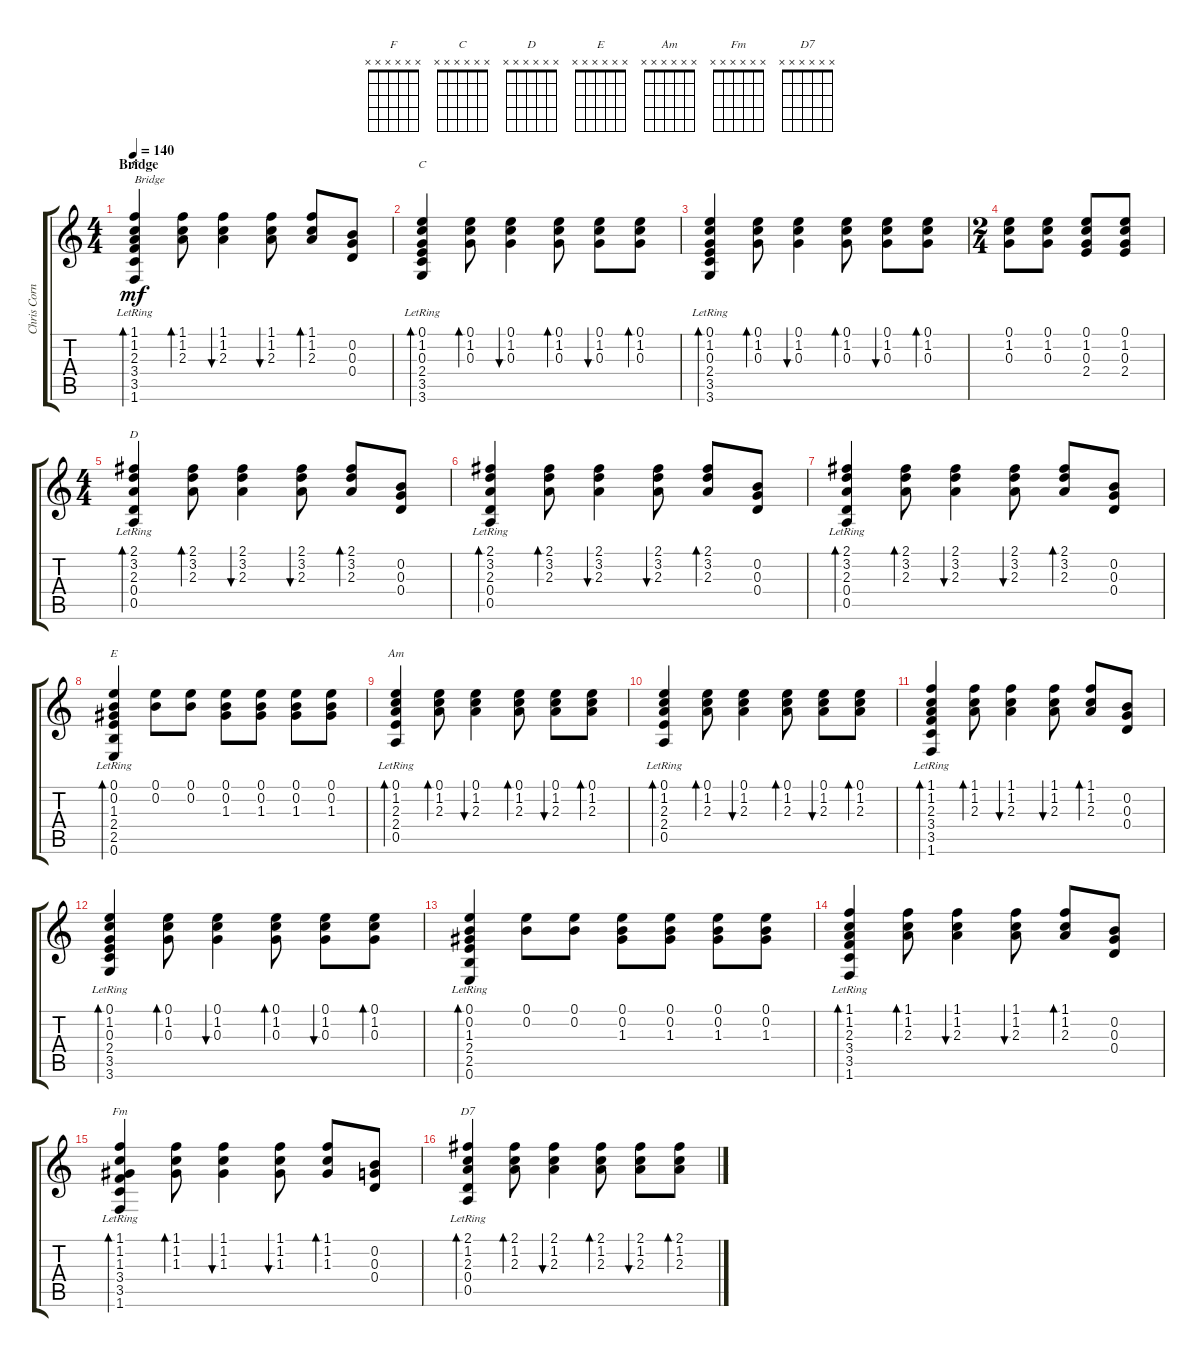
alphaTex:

\track ("Chris Cornell Guitar" "Chris Corn") {instrument acousticguitarsteel}
\staff {score tabs}
\tuning (E4 B3 G3 D3 A2 E2) {hide}
\chord ("F" x x x x x x) {firstfret 0}
\chord ("C" x x x x x x) {firstfret 0}
\chord ("D" x x x x x x) {firstfret 0}
\chord ("E" x x x x x x) {firstfret 0}
\chord ("Am" x x x x x x) {firstfret 0}
\chord ("Fm" x x x x x x) {firstfret 0}
\chord ("D7" x x x x x x) {firstfret 0}
\ts (4 4)
\section ("" "Bridge")
\tempo 140
\clef g2
\ks c
(1.1 1.2 2.3 3.4{lr} 3.5{lr} 1.6{lr}).4{bd 30 ch "F" txt "Bridge" dy mf} (1.1 1.2 2.3).8{bd 60} (1.1 1.2 2.3).4{bu 60} (1.1 1.2 2.3).8{bu 60} (1.1 1.2 2.3).8{bd 60} (0.2 0.3 0.4).8 |
(0.1 1.2 0.3 2.4{lr} 3.5{lr} 3.6{lr}).4{bd 30 ch "C"} (0.1 1.2 0.3).8{bd 60} (0.1 1.2 0.3).4{bu 60} (0.1 1.2 0.3).8{bd 60} (0.1 1.2 0.3).8{bu 60} (0.1 1.2 0.3).8{bd 60} |
(0.1 1.2 0.3 2.4{lr} 3.5{lr} 3.6{lr}).4{bd 30} (0.1 1.2 0.3).8{bd 60} (0.1 1.2 0.3).4{bu 60} (0.1 1.2 0.3).8{bd 60} (0.1 1.2 0.3).8{bu 60} (0.1 1.2 0.3).8{bd 60} |
\ts (2 4)
(0.1 1.2 0.3).8 (0.1 1.2 0.3).8 (0.1 1.2 0.3 2.4).8 (0.1 1.2 0.3 2.4).8 |
\ts (4 4)
(2.1 3.2 2.3 0.4{lr} 0.5{lr}).4{bd 30 ch "D"} (2.1 3.2 2.3).8{bd 60} (2.1 3.2 2.3).4{bu 60} (2.1 3.2 2.3).8{bu 60} (2.1 3.2 2.3).8{bd 60} (0.2 0.3 0.4).8 |
(2.1 3.2 2.3 0.4{lr} 0.5{lr}).4{bd 30} (2.1 3.2 2.3).8{bd 60} (2.1 3.2 2.3).4{bu 60} (2.1 3.2 2.3).8{bu 60} (2.1 3.2 2.3).8{bd 60} (0.2 0.3 0.4).8 |
(2.1 3.2 2.3 0.4{lr} 0.5{lr}).4{bd 30} (2.1 3.2 2.3).8{bd 60} (2.1 3.2 2.3).4{bu 60} (2.1 3.2 2.3).8{bu 60} (2.1 3.2 2.3).8{bd 60} (0.2 0.3 0.4).8 |
(0.1 0.2 1.3{lr} 2.4{lr} 2.5{lr} 0.6{lr}).4{bd 60 ch "E"} (0.1 0.2).8 (0.1 0.2).8 (0.1 0.2 1.3).8 (0.1 0.2 1.3).8 (0.1 0.2 1.3).8 (0.1 0.2 1.3).8 |
(0.1 1.2 2.3 2.4{lr} 0.5{lr}).4{bd 30 ch "Am"} (0.1 1.2 2.3).8{bd 60} (0.1 1.2 2.3).4{bu 60} (0.1 1.2 2.3).8{bd 60} (0.1 1.2 2.3).8{bu 60} (0.1 1.2 2.3).8{bd 60} |
(0.1 1.2 2.3 2.4{lr} 0.5{lr}).4{bd 30} (0.1 1.2 2.3).8{bd 60} (0.1 1.2 2.3).4{bu 60} (0.1 1.2 2.3).8{bd 60} (0.1 1.2 2.3).8{bu 60} (0.1 1.2 2.3).8{bd 60} |
(1.1 1.2 2.3 3.4{lr} 3.5{lr} 1.6{lr}).4{bd 30} (1.1 1.2 2.3).8{bd 60} (1.1 1.2 2.3).4{bu 60} (1.1 1.2 2.3).8{bu 60} (1.1 1.2 2.3).8{bd 60} (0.2 0.3 0.4).8 |
(0.1 1.2 0.3 2.4{lr} 3.5{lr} 3.6{lr}).4{bd 30} (0.1 1.2 0.3).8{bd 60} (0.1 1.2 0.3).4{bu 60} (0.1 1.2 0.3).8{bd 60} (0.1 1.2 0.3).8{bu 60} (0.1 1.2 0.3).8{bd 60} |
(0.1 0.2 1.3{lr} 2.4{lr} 2.5{lr} 0.6{lr}).4{bd 60} (0.1 0.2).8 (0.1 0.2).8 (0.1 0.2 1.3).8 (0.1 0.2 1.3).8 (0.1 0.2 1.3).8 (0.1 0.2 1.3).8 |
(1.1 1.2 2.3 3.4{lr} 3.5{lr} 1.6{lr}).4{bd 30} (1.1 1.2 2.3).8{bd 60} (1.1 1.2 2.3).4{bu 60} (1.1 1.2 2.3).8{bu 60} (1.1 1.2 2.3).8{bd 60} (0.2 0.3 0.4).8 |
(1.1 1.2 1.3 3.4{lr} 3.5{lr} 1.6{lr}).4{bd 30 ch "Fm"} (1.1 1.2 1.3).8{bd 60} (1.1 1.2 1.3).4{bu 60} (1.1 1.2 1.3).8{bu 60} (1.1 1.2 1.3).8{bd 60} (0.2 0.3 0.4).8 |
(2.1 1.2 2.3 0.4{lr} 0.5{lr}).4{bd 30 ch "D7"} (2.1 1.2 2.3).8{bd 60} (2.1 1.2 2.3).4{bu 60} (2.1 1.2 2.3).8{bd 60} (2.1 1.2 2.3).8{bu 60} (2.1 1.2 2.3).8{bd 60}
